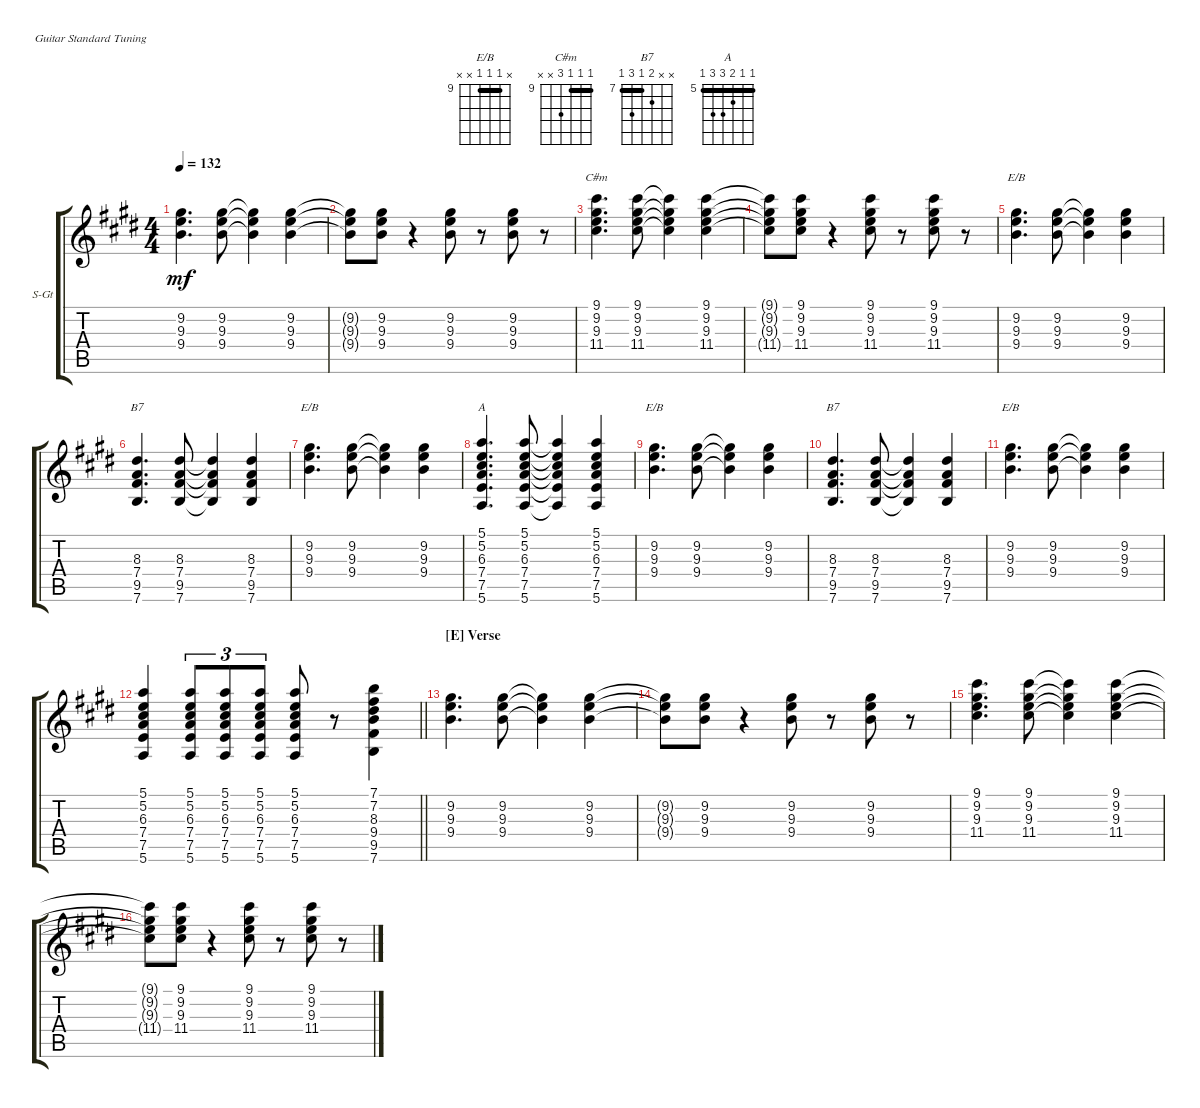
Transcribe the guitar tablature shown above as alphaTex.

\defaultSystemsLayout 4
\bracketExtendMode groupsimilarinstruments
\firstSystemTrackNameOrientation horizontal
\otherSystemsTrackNameOrientation horizontal
\track ("Rhythm Guitar" "S-Gt") {instrument acousticguitarsteel}
\staff {score tabs}
\tuning (E4 B3 G3 D3 A2 E2)
\chord ("E/B" x 9 9 9 x x) {firstfret 9 showfingering false barre (9 9)}
\chord ("C#m" 9 9 9 11 x x) {firstfret 9 showfingering false barre (9 9)}
\chord ("B7" x x 8 7 9 7) {firstfret 7 showfingering false barre 7}
\chord ("A" 5 5 6 7 7 5) {firstfret 5 showfingering false barre (5 5)}
\ts (4 4)
\tempo 132
\clef g2
\scale
0.333333
\ks e
(9.2 9.3 9.4).4{d dy mf} (9.4 9.3 9.2).8 (9.2{t} 9.3{t} 9.4{t}).4 (9.2 9.3 9.4).4 |
\scale
0.333333 (9.4{t} 9.3{t} 9.2{t}).8 (9.2 9.3 9.4).8 r.4 (9.2 9.3 9.4).8 r.8 (9.2 9.3 9.4).8 r.8 |
\scale
0.333333 (11.4 9.3 9.2 9.1).4{d ch "C#m"} (11.4 9.3 9.2 9.1).8 (9.2{t} 9.3{t} 11.4{t} 9.1{t}).4 (9.2 9.3 11.4 9.1).4 |
\scale
0.333333 (11.4{t} 9.3{t} 9.2{t} 9.1{t}).8 (9.2 9.3 11.4 9.1).8 r.4 (9.2 9.3 11.4 9.1).8 r.8 (9.2 9.3 11.4 9.1).8 r.8 |
\scale
0.333333 (9.2 9.3 9.4).4{d ch "E/B"} (9.4 9.3 9.2).8 (9.2{t} 9.3{t} 9.4{t}).4 (9.2 9.3 9.4).4 |
\scale
0.333333 (7.6 9.5 7.4 8.3).4{d ch "B7"} (8.3 7.4 9.5 7.6).8 (7.6{t} 9.5{t} 7.4{t} 8.3{t}).4 (8.3 7.4 9.5 7.6).4 |
\scale
0.333333 (9.2 9.3 9.4).4{d ch "E/B"} (9.4 9.3 9.2).8 (9.2{t} 9.3{t} 9.4{t}).4 (9.2 9.3 9.4).4 |
\scale
0.333333 (5.6 7.5 7.4 6.3 5.2 5.1).4{d ch "A"} (5.1 5.2 6.3 7.4 7.5 5.6).8 (5.6{t} 7.5{t} 7.4{t} 6.3{t} 5.2{t} 5.1{t}).4 (5.1 5.2 6.3 7.4 7.5 5.6).4 |
\scale
0.333333 (9.2 9.3 9.4).4{d ch "E/B"} (9.4 9.3 9.2).8 (9.2{t} 9.3{t} 9.4{t}).4 (9.2 9.3 9.4).4 |
\scale
0.333333 (7.6 9.5 7.4 8.3).4{d ch "B7"} (8.3 7.4 9.5 7.6).8 (7.6{t} 9.5{t} 7.4{t} 8.3{t}).4 (8.3 7.4 9.5 7.6).4 |
\scale
0.333333 (9.2 9.3 9.4).4{d ch "E/B"} (9.4 9.3 9.2).8 (9.2{t} 9.3{t} 9.4{t}).4 (9.2 9.3 9.4).4 |
\scale
0.333333
\barLineRight lightlight
(5.1 5.2 6.3 7.4 7.5 5.6).4 (5.1 5.2 6.3 7.4 7.5 5.6).8{tu (3 2)} (5.1 5.2 6.3 7.4 7.5 5.6).8{tu (3 2)} (5.1 5.2 6.3 7.4 7.5 5.6).8{tu (3 2)} (5.1 5.2 6.3 7.4 7.5 5.6).8 r.8 (7.1 7.2 8.3 9.4 9.5 7.6).4 |
\section ("E" "Verse")
\scale
0.333333 (9.2 9.3 9.4).4{d} (9.4 9.3 9.2).8 (9.2{t} 9.3{t} 9.4{t}).4 (9.2 9.3 9.4).4 |
\scale
0.333333 (9.4{t} 9.3{t} 9.2{t}).8 (9.2 9.3 9.4).8 r.4 (9.2 9.3 9.4).8 r.8 (9.2 9.3 9.4).8 r.8 |
\scale
0.333333 (11.4 9.3 9.2 9.1).4{d} (11.4 9.3 9.2 9.1).8 (9.2{t} 9.3{t} 11.4{t} 9.1{t}).4 (9.2 9.3 11.4 9.1).4 |
\scale
0.333333 (11.4{t} 9.3{t} 9.2{t} 9.1{t}).8 (9.2 9.3 11.4 9.1).8 r.4 (9.2 9.3 11.4 9.1).8 r.8 (9.2 9.3 11.4 9.1).8 r.8
